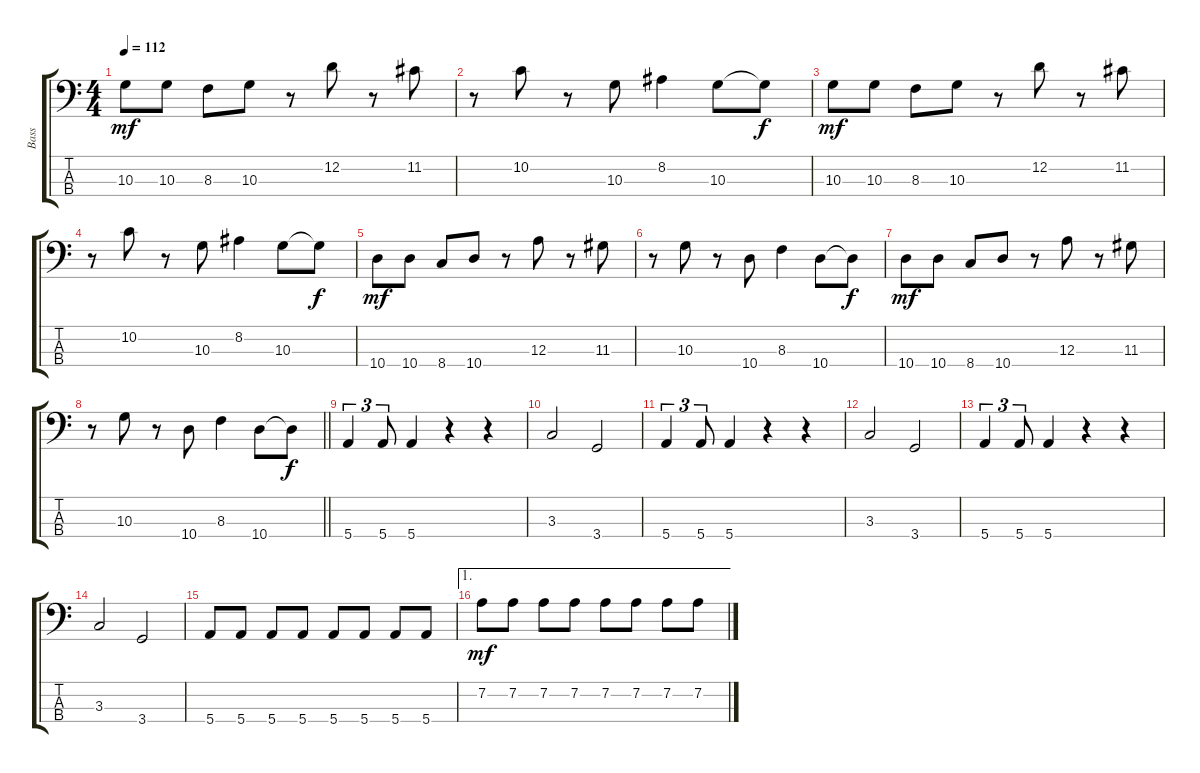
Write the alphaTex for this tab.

\track ("Bass" "Bass") {instrument electricbassfinger}
\staff {score tabs}
\tuning (G2 D2 A1 E1) {hide}
\ts (4 4)
\tempo 112
\clef f4
\ks c
10.3.8{dy mf} 10.3.8 8.3.8 10.3.8 r.8 12.2.8 r.8 11.2.8 |
r.8 10.2.8 r.8 10.3.8 8.2.4 10.3.8 10.3{t}.8{dy f} |
10.3.8{dy mf} 10.3.8 8.3.8 10.3.8 r.8 12.2.8 r.8 11.2.8 |
r.8 10.2.8 r.8 10.3.8 8.2.4 10.3.8 10.3{t}.8{dy f} |
10.4.8{dy mf} 10.4.8 8.4.8 10.4.8 r.8 12.3.8 r.8 11.3.8 |
r.8 10.3.8 r.8 10.4.8 8.3.4 10.4.8 10.4{t}.8{dy f} |
10.4.8{dy mf} 10.4.8 8.4.8 10.4.8 r.8 12.3.8 r.8 11.3.8 |
\barLineRight lightlight
r.8 10.3.8 r.8 10.4.8 8.3.4 10.4.8 10.4{t}.8{dy f} |
5.4.4{tu (3 2)} 5.4.8{tu (3 2)} 5.4.4 r.4 r.4 |
3.3.2 3.4.2 |
5.4.4{tu (3 2)} 5.4.8{tu (3 2)} 5.4.4 r.4 r.4 |
3.3.2 3.4.2 |
5.4.4{tu (3 2)} 5.4.8{tu (3 2)} 5.4.4 r.4 r.4 |
3.3.2 3.4.2 |
5.4.8 5.4.8 5.4.8 5.4.8 5.4.8 5.4.8 5.4.8 5.4.8 |
\ae 1
7.2.8{dy mf} 7.2.8 7.2.8 7.2.8 7.2.8 7.2.8 7.2.8 7.2.8
